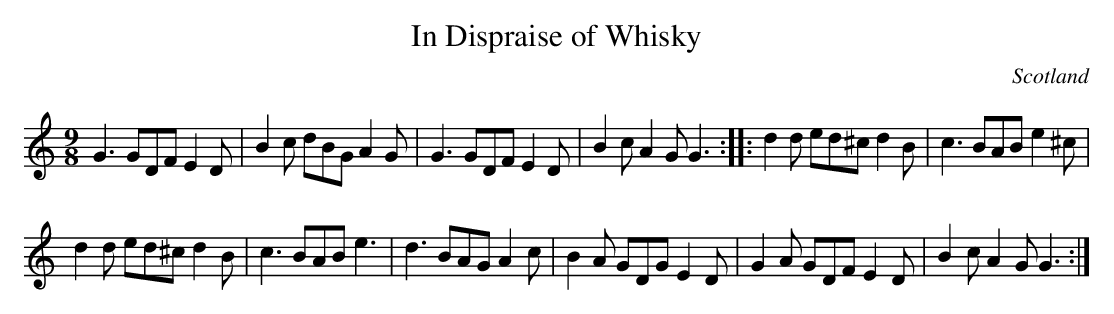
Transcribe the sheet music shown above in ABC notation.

X:1
T:In Dispraise of Whisky
M:9/8
O:Scotland
K:G mixolydian
G3GDFE2D|B2c dBG A2G|G3GDFE2D|B2c A2G G3::\
d2d ed^c d2B|c3 BAB e2^c|
d2d ed^c d2B|c3 BAB e3|\
d3 BAG A2c|B2A GDG E2D|G2A GDF E2D|B2c A2GG3:|
